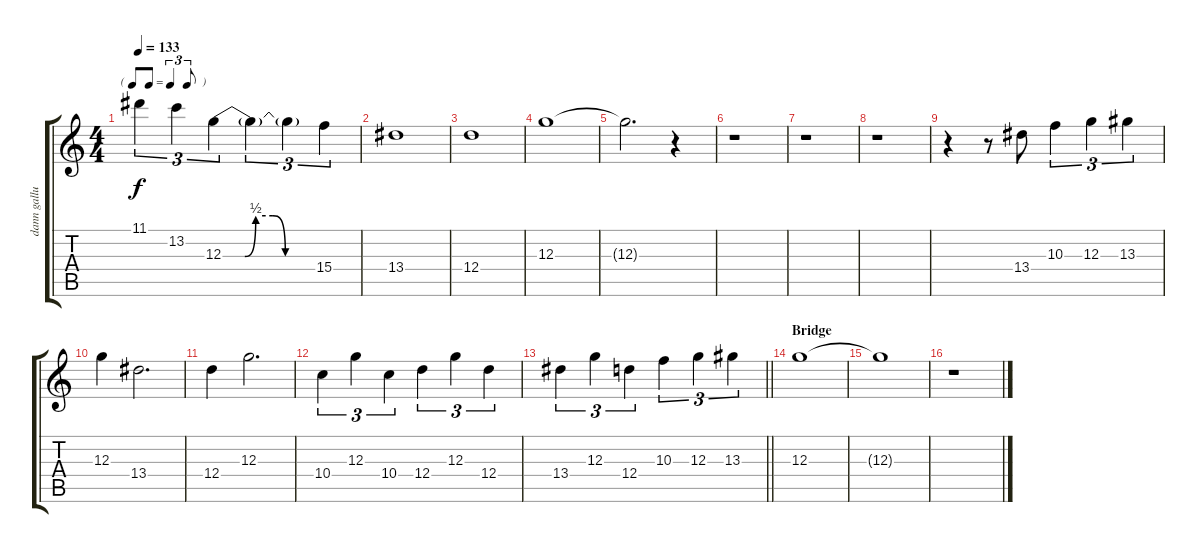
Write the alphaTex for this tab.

\track ("dann gallucci" "dann gallu") {instrument electricguitarjazz}
\staff {score tabs}
\tuning (E4 B3 G3 D3 A2 E2) {hide}
\ts (4 4)
\tf triplet8th
\tempo 133
\clef g2
\ks c
11.1.4{tu (3 2) dy f} 13.2.4{tu (3 2)} 12.3{be (custom 0 0 14 0 21 2 32 2 40 0 60 0)}.4{tu (3 2)} 12.3{t}.4{tu (3 2)} 12.3{t}.4{tu (3 2)} 15.4.4{tu (3 2)} |
13.4.1 |
12.4.1 |
12.3.1 |
12.3{t}.2{d} r.4 |
r.1 |
r.1 |
r.1 |
r.4 r.8 13.4.8 10.3.4{tu (3 2)} 12.3.4{tu (3 2)} 13.3.4{tu (3 2)} |
12.3.4 13.4.2{d} |
12.4.4 12.3.2{d} |
10.4.4{tu (3 2)} 12.3.4{tu (3 2)} 10.4.4{tu (3 2)} 12.4.4{tu (3 2)} 12.3.4{tu (3 2)} 12.4.4{tu (3 2)} |
\barLineRight lightlight
13.4.4{tu (3 2)} 12.3.4{tu (3 2)} 12.4.4{tu (3 2)} 10.3.4{tu (3 2)} 12.3.4{tu (3 2)} 13.3.4{tu (3 2)} |
\section ("" "Bridge")
12.3.1 |
12.3{t}.1 |
r.1
